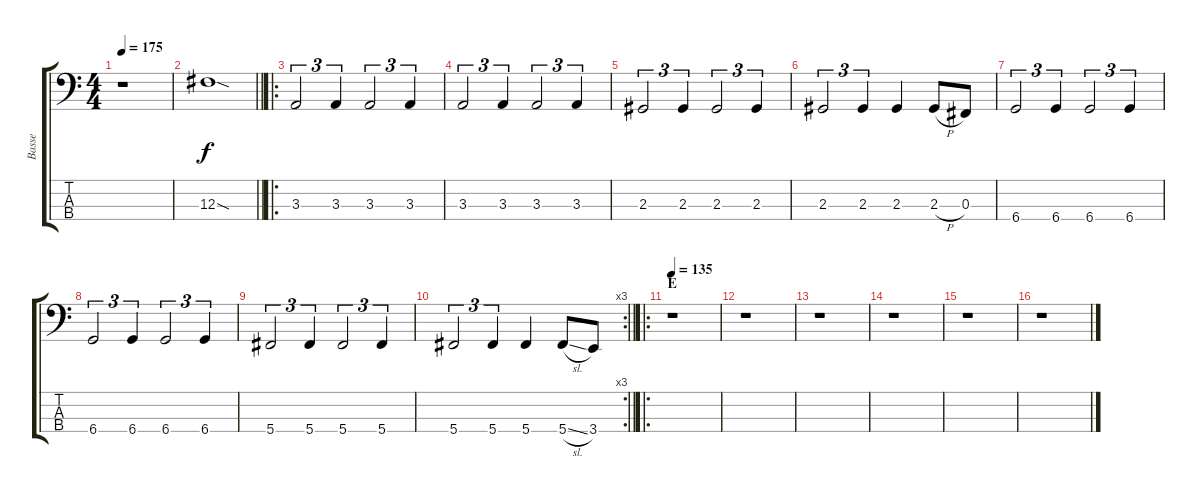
\track ("Basse" "Basse") {instrument electricbassfinger}
\staff {score tabs}
\tuning (E2 B1 Gb1 Db1) {hide}
\ts (4 4)
\tempo 175
\clef f4
\ks c
r.1{dy f} |
\barLineRight lightlight
12.3{sod}.1 |
\ro
3.3.2{tu (3 2)} 3.3.4{tu (3 2)} 3.3.2{tu (3 2)} 3.3.4{tu (3 2)} |
3.3.2{tu (3 2)} 3.3.4{tu (3 2)} 3.3.2{tu (3 2)} 3.3.4{tu (3 2)} |
2.3.2{tu (3 2)} 2.3.4{tu (3 2)} 2.3.2{tu (3 2)} 2.3.4{tu (3 2)} |
2.3.2{tu (3 2)} 2.3.4{tu (3 2)} 2.3.4 2.3{h}.8 0.3.8 |
6.4.2{tu (3 2)} 6.4.4{tu (3 2)} 6.4.2{tu (3 2)} 6.4.4{tu (3 2)} |
6.4.2{tu (3 2)} 6.4.4{tu (3 2)} 6.4.2{tu (3 2)} 6.4.4{tu (3 2)} |
5.4.2{tu (3 2)} 5.4.4{tu (3 2)} 5.4.2{tu (3 2)} 5.4.4{tu (3 2)} |
\rc 3
\barLineRight lightlight
5.4.2{tu (3 2)} 5.4.4{tu (3 2)} 5.4.4 5.4{sl}.8 3.4.8 |
\ro
\section ("" "E")
\tempo 135
r.1 |
r.1 |
r.1 |
r.1 |
r.1 |
r.1
